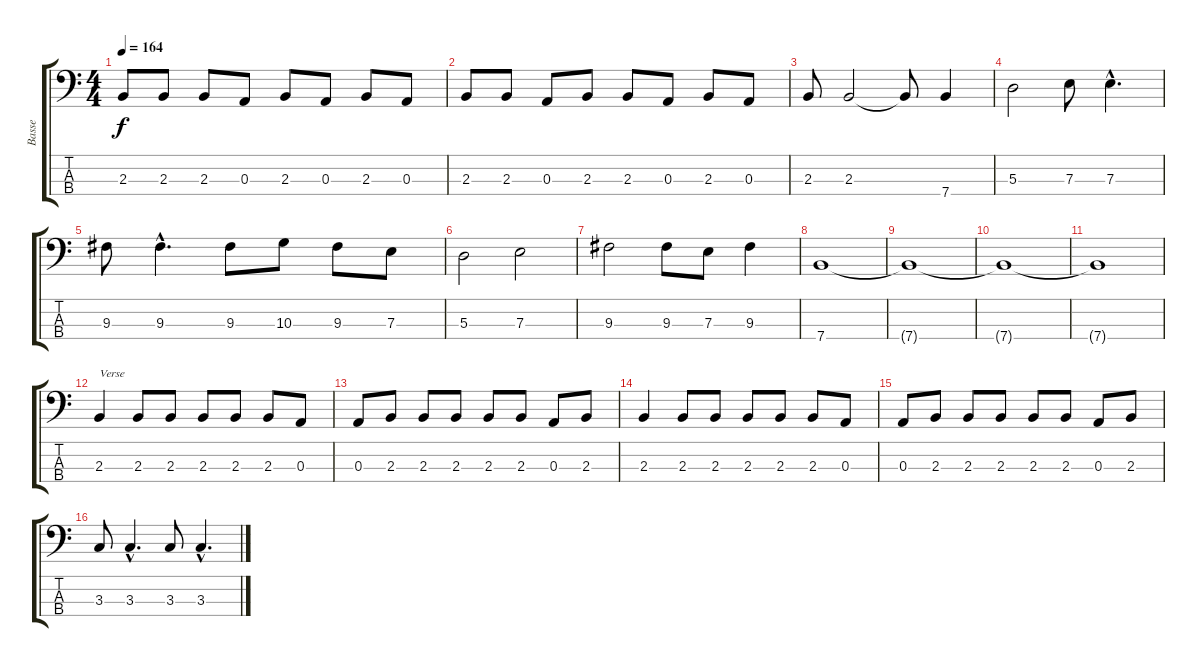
\track ("Basse" "Basse") {instrument electricbasspick}
\staff {score tabs}
\tuning (G2 D2 A1 E1) {hide}
\ts (4 4)
\tempo 164
\clef f4
\ks c
2.3{t}.8{dy f} 2.3.8 2.3.8 0.3.8 2.3.8 0.3.8 2.3.8 0.3.8 |
2.3.8 2.3.8 0.3.8 2.3.8 2.3.8 0.3.8 2.3.8 0.3.8 |
2.3.8 2.3.2 2.3{t}.8 7.4.4 |
5.3.2 7.3.8 7.3{hac}.4{d} |
9.3.8 9.3{hac}.4{d} 9.3.8 10.3.8 9.3.8 7.3.8 |
5.3.2 7.3.2 |
9.3.2 9.3.8 7.3.8 9.3.4 |
7.4.1 |
7.4{t}.1 |
7.4{t}.1 |
7.4{t}.1 |
2.3.4{txt "Verse"} 2.3.8 2.3.8 2.3.8 2.3.8 2.3.8 0.3.8 |
0.3.8 2.3.8 2.3.8 2.3.8 2.3.8 2.3.8 0.3.8 2.3.8 |
2.3.4 2.3.8 2.3.8 2.3.8 2.3.8 2.3.8 0.3.8 |
0.3.8 2.3.8 2.3.8 2.3.8 2.3.8 2.3.8 0.3.8 2.3.8 |
3.3.8 3.3{hac}.4{d} 3.3.8 3.3{hac}.4{d}
